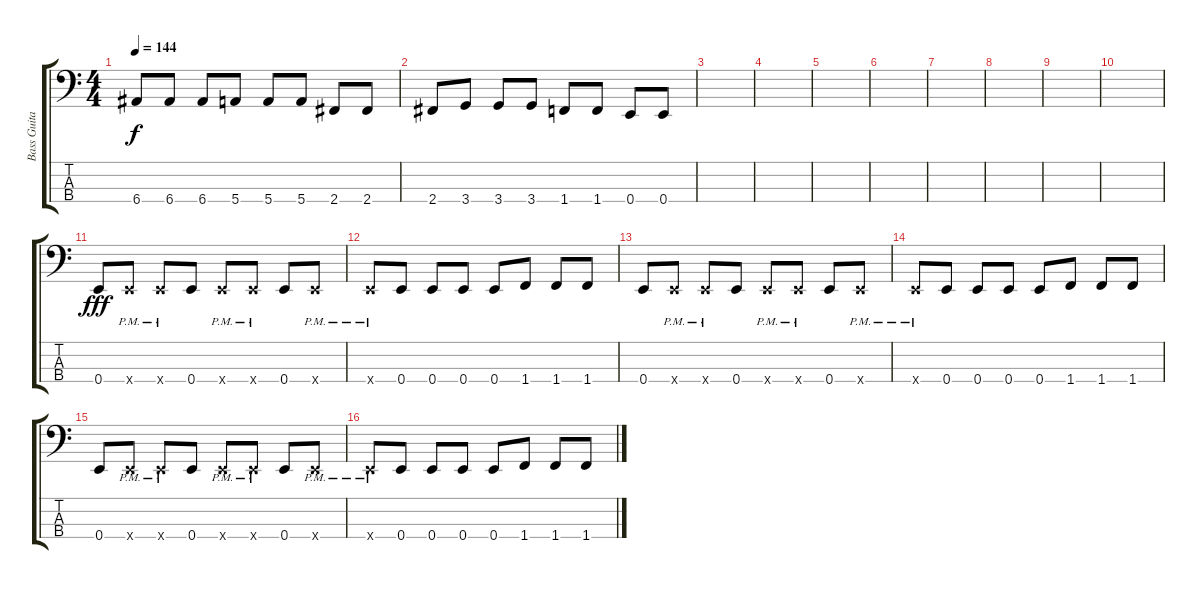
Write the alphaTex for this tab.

\track ("Bass Guitar" "Bass Guita") {instrument electricbassfinger}
\staff {score tabs}
\tuning (G2 D2 A1 E1) {hide}
\ts (4 4)
\tempo 144
\clef f4
\ks c
6.4.8{dy f} 6.4.8 6.4.8 5.4.8 5.4.8 5.4.8 2.4.8 2.4.8 |
2.4.8 3.4.8 3.4.8 3.4.8 1.4.8 1.4.8 0.4.8 0.4.8 |
|
|
|
|
|
|
|
|
0.4.8{dy fff} 0.4{pm x}.8 0.4{pm x}.8 0.4.8 0.4{pm x}.8 0.4{pm x}.8 0.4.8 0.4{pm x}.8 |
0.4{pm x}.8 0.4.8 0.4.8 0.4.8 0.4.8 1.4.8 1.4.8 1.4.8 |
0.4.8 0.4{pm x}.8 0.4{pm x}.8 0.4.8 0.4{pm x}.8 0.4{pm x}.8 0.4.8 0.4{pm x}.8 |
0.4{pm x}.8 0.4.8 0.4.8 0.4.8 0.4.8 1.4.8 1.4.8 1.4.8 |
0.4.8 0.4{pm x}.8 0.4{pm x}.8 0.4.8 0.4{pm x}.8 0.4{pm x}.8 0.4.8 0.4{pm x}.8 |
0.4{pm x}.8 0.4.8 0.4.8 0.4.8 0.4.8 1.4.8 1.4.8 1.4.8
